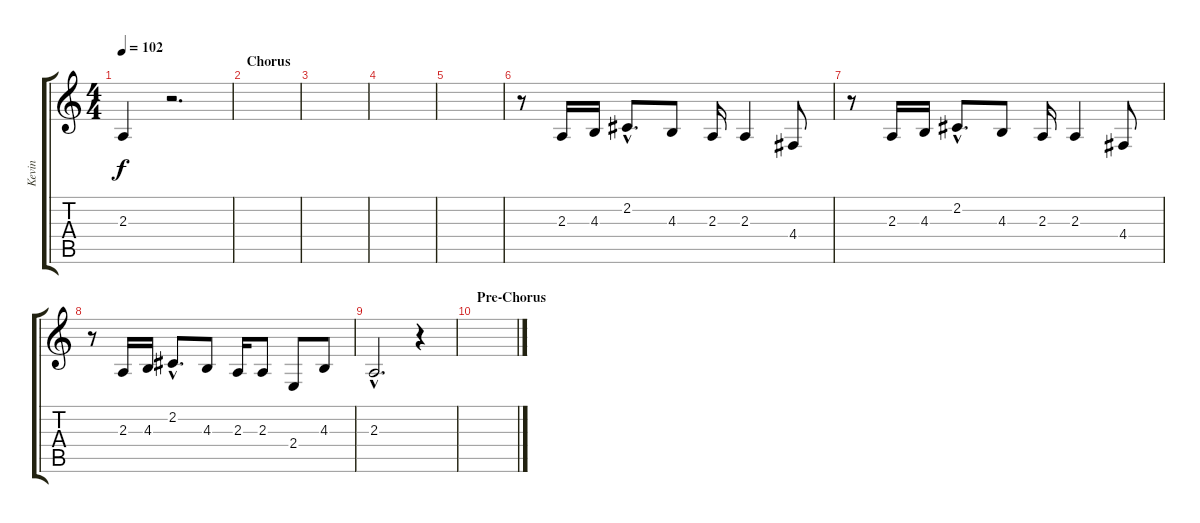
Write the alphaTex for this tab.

\track ("Kevin" "Kevin") {instrument tenorsax}
\staff {score tabs}
\tuning (E4 B3 G3 D3 A2 E2) {hide}
\ts (4 4)
\tempo 102
\clef g2
\ks c
2.3{t}.4{dy f} r.2{d} |
\section ("" "Chorus")
|
|
|
|
r.8 2.3.16{volume 11} 4.3.16 2.2{hac}.8{d} 4.3.8 2.3.16 2.3.4 4.4.8 |
r.8 2.3.16 4.3.16 2.2{hac}.8{d} 4.3.8 2.3.16 2.3.4 4.4.8 |
r.8 2.3.16 4.3.16 2.2{hac}.8{d} 4.3.8 2.3.16 2.3.8 2.4.8 4.3.8 |
2.3{hac}.2{d} r.4 |
\section ("" "Pre-Chorus")
